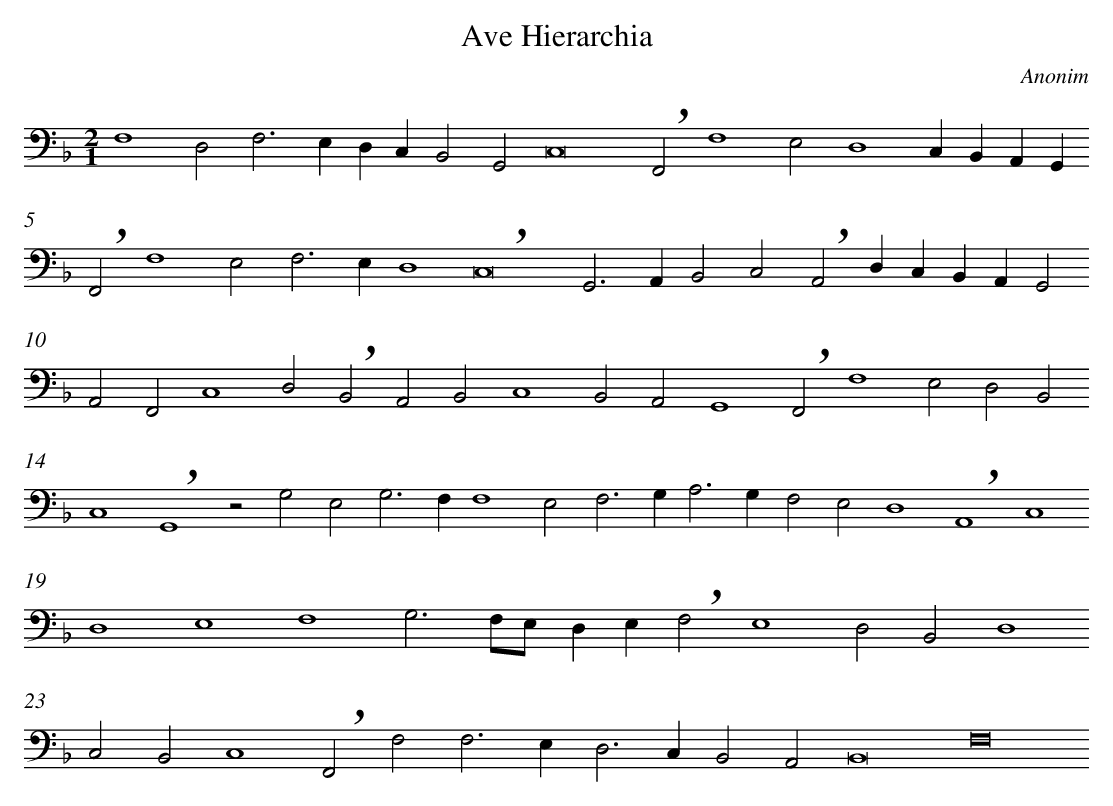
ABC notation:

X:1
T: Ave Hierarchia
C: Anonim
L: 1/4
M: 2/1
K: F clef=bass
F,4D,2F,3 [|]
E,D,C,B,,2G,,2 [|]
C,8 [|]
!breath!F,,2F,4E,2 [|]
D,4C,B,,A,,G,, [|]
!breath!F,,2F,4E,2 [|]
F,2>E,2D,4 [|]
!breath!C,8 [|]
G,,2>A,,2B,,2C,2 [|]
!breath!A,,2D,C,B,,A,,G,,2 [|]
A,,2F,,2C,4 [|]
D,2!breath!B,,2A,,2B,,2 [|]
C,4B,,2A,,2 [|]
G,,4!breath!F,,2F,4 [|]
E,2D,2B,,2 [|]
C,4!breath!G,,4 [|]
z2G,2E,2G,3 [|]
F,F,4E,2 [|]
F,2>G,2A,3G, [|]
F,2E,2D,4 [|]
!breath!A,,4C,4 [|]
D,4E,4 [|]
F,4G,3F,/E,/ [|]
D,E,!breath!F,2E,4 [|]
D,2B,,2D,4 [|]
C,2B,,2C,4 [|]
!breath!F,,2F,2F,3E, [|]
D,2>C,2B,,2A,,2 [|]
B,,8 [|]
F,8 [|]
